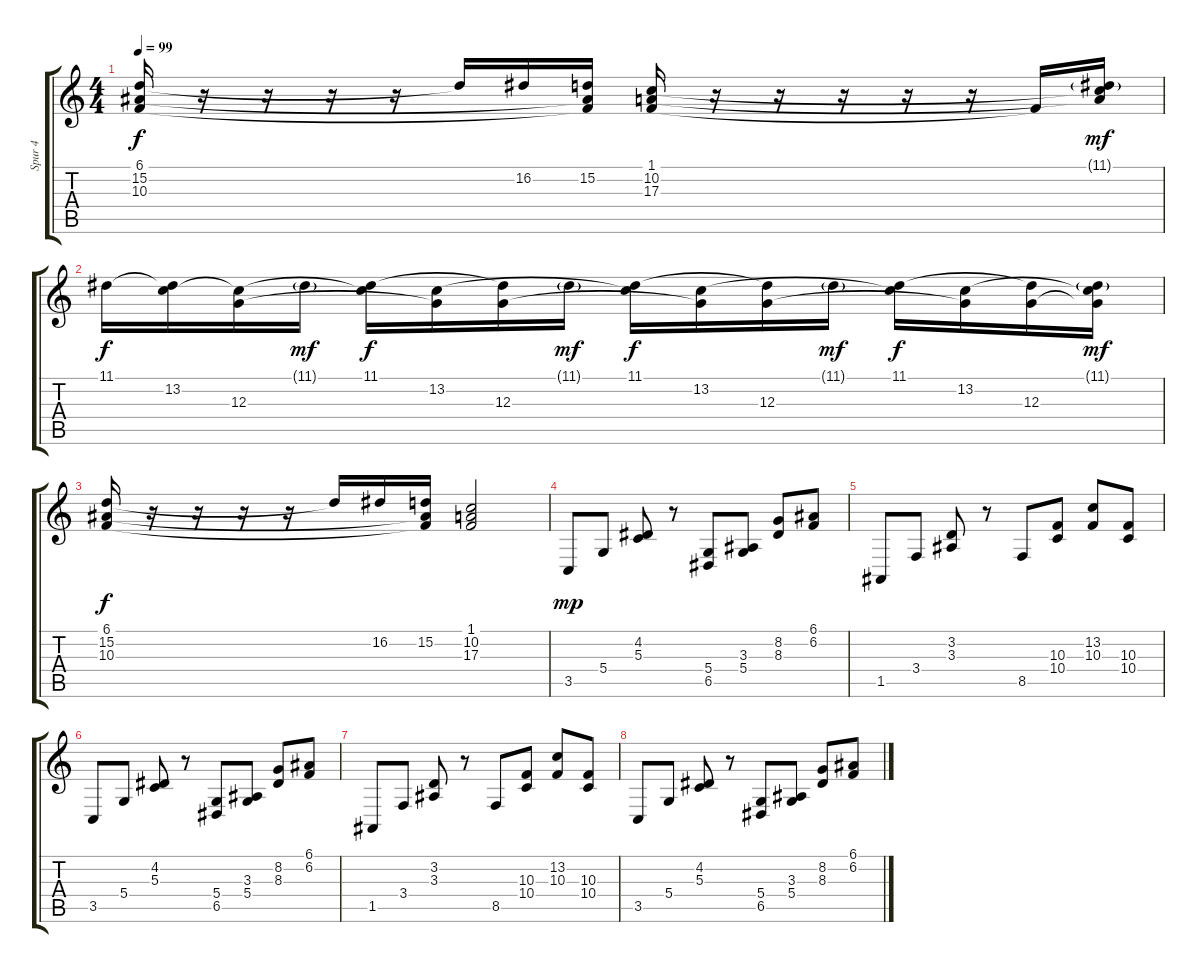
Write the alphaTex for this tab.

\track ("Spur 4" "Spur 4") {instrument electricgrandpiano}
\staff {score tabs}
\tuning (E4 B3 G3 D3 A2 E2) {hide}
\ts (4 4)
\tempo 99
\clef g2
\ks c
(6.1 15.2 10.3).16{dy f} r.16 r.16 r.16 r.16 15.2{t}.16 16.2.16 (6.1{t} 15.2 10.3{t}).16 (1.1 10.2 17.3).16 r.16 r.16 r.16 r.16 r.16 1.1{t}.16 (11.1{g} 10.2{t} 17.3{t}).16{dy mf} |
11.1.16{dy f} (11.1{t} 13.2).16 (13.2{t} 12.3).16 11.1{g}.16{dy mf} (11.1 13.2{t}).16{dy f} (13.2 12.3{t}).16 (11.1{t} 12.3).16 11.1{g}.16{dy mf} (11.1 13.2{t}).16{dy f} (13.2 12.3{t}).16 (11.1{t} 12.3).16 11.1{g}.16{dy mf} (11.1 13.2{t}).16{dy f} (13.2 12.3{t}).16 (11.1{t} 12.3).16 (11.1{g} 13.2{t} 12.3{t}).16{dy mf} |
(6.1 15.2 10.3).16{dy f} r.16 r.16 r.16 r.16 15.2{t}.16 16.2.16 (6.1{t} 15.2 10.3{t}).16 (1.1 10.2 17.3).2 |
3.5.8{dy mp} 5.4.8 (4.2 5.3).8 r.8 (5.4 6.5).8 (3.3 5.4).8 (8.2 8.3).8 (6.1 6.2).8 |
1.5.8 3.4.8 (3.2 3.3).8 r.8 8.5.8 (10.3 10.4).8 (13.2 10.3).8 (10.3 10.4).8 |
3.5.8 5.4.8 (4.2 5.3).8 r.8 (5.4 6.5).8 (3.3 5.4).8 (8.2 8.3).8 (6.1 6.2).8 |
1.5.8 3.4.8 (3.2 3.3).8 r.8 8.5.8 (10.3 10.4).8 (13.2 10.3).8 (10.3 10.4).8 |
3.5.8 5.4.8 (4.2 5.3).8 r.8 (5.4 6.5).8 (3.3 5.4).8 (8.2 8.3).8 (6.1 6.2).8
